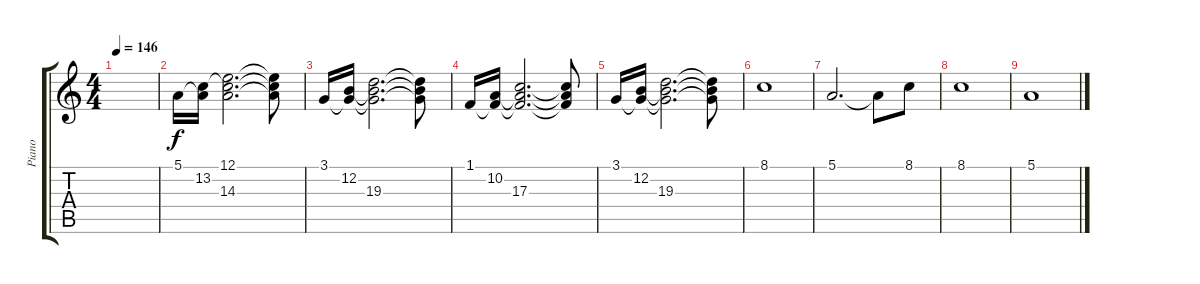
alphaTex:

\track ("Piano" "Piano") {instrument acousticgrandpiano}
\staff {score tabs}
\tuning (E4 B3 G3 D3 A2 E2) {hide}
\ts (4 4)
\tempo 146
\clef g2
\ks c
|
5.1.16 (5.1{t} 13.2).16 (12.1 13.2{t} 14.3).2{d} (12.1{t} 13.2{t} 14.3{t}).8 |
3.1.16 (3.1{t} 12.2).16 (3.1{t} 12.2{t} 19.3).2{d} (3.1{t} 12.2{t} 19.3{t}).8 |
1.1.16 (1.1{t} 10.2).16 (1.1{t} 10.2{t} 17.3).2{d} (1.1{t} 10.2{t} 17.3{t}).8 |
3.1.16 (3.1{t} 12.2).16 (3.1{t} 12.2{t} 19.3).2{d} (3.1{t} 12.2{t} 19.3{t}).8 |
8.1.1 |
5.1.2{d} 5.1{t}.8 8.1.8 |
8.1.1 |
5.1.1
